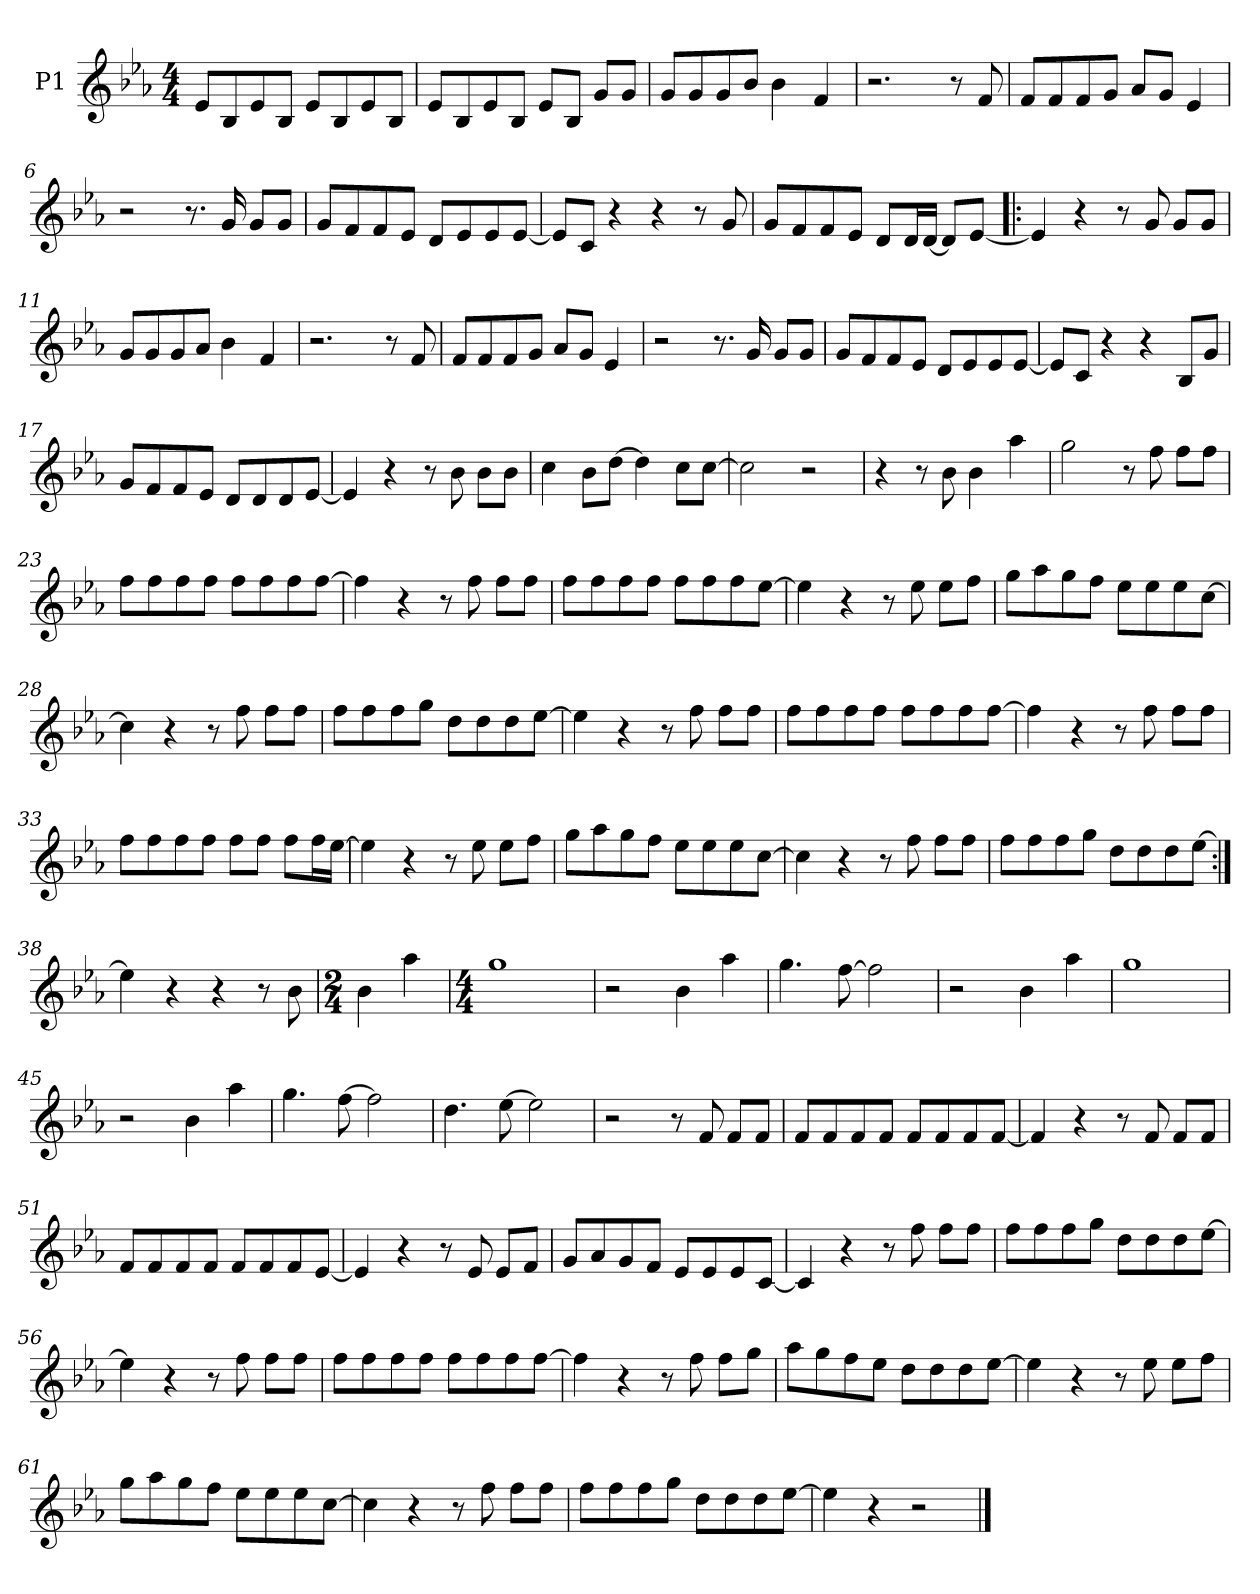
**kern
*part1
*staff1
*I"P1
*clefG2
*k[b-e-a-]
*E-:
*M4/4
*MM108
=1
8e-/L
8B-/
8e-/
8B-/J
8e-/L
8B-/
8e-/
8B-/J
=2
8e-/L
8B-/
8e-/
8B-/J
8e-/L
8B-/J
8g/L
8g/J
=3
8g/L
8g/
8g/
8b-/J
4b-\
4f/
=4
2.r
8r
8f/
=5
8f/L
8f/
8f/
8g/J
8a-/L
8g/J
4e-/
!!LO:LB:g=z
=6
2r
8.r
16g/
8g/L
8g/J
=7
8g/L
8f/
8f/
8e-/J
8d/L
8e-/
8e-/
[<8e-/J
=8
8e-/L]
8c/J
4r
4r
8r
8g/
=9
8g/L
8f/
8f/
8e-/J
8d/L
16d/L
[<16d/JJ
8d/L]
[<8e-/J
!!LO:LB:g=z
=10!|:
4e-/]
4r
8r
8g/
8g/L
8g/J
=11
8g/L
8g/
8g/
8a-/J
4b-\
4f/
=12
2.r
8r
8f/
=13
8f/L
8f/
8f/
8g/J
8a-/L
8g/J
4e-/
=14
2r
8.r
16g/
8g/L
8g/J
!!LO:LB:g=z
=15
8g/L
8f/
8f/
8e-/J
8d/L
8e-/
8e-/
[<8e-/J
=16
8e-/L]
8c/J
4r
4r
8B-/L
8g/J
=17
8g/L
8f/
8f/
8e-/J
8d/L
8d/
8d/
[<8e-/J
=18
4e-/]
4r
8r
8b-\
8b-\L
8b-\J
=19
4cc\
8b-\L
[>8dd\J
4dd\]
8cc\L
[>8cc\J
!!LO:LB:g=z
=20
2cc\]
2r
=21
4r
8r
8b-\
4b-\
4aa-\
=22
2gg\
8r
8ff\
8ff\L
8ff\J
=23
8ff\L
8ff\
8ff\
8ff\J
8ff\L
8ff\
8ff\
[>8ff\J
=24
4ff\]
4r
8r
8ff\
8ff\L
8ff\J
!!LO:LB:g=z
=25
8ff\L
8ff\
8ff\
8ff\J
8ff\L
8ff\
8ff\
[>8ee-\J
=26
4ee-\]
4r
8r
8ee-\
8ee-\L
8ff\J
=27
8gg\L
8aa-\
8gg\
8ff\J
8ee-\L
8ee-\
8ee-\
[>8cc\J
=28
4cc\]
4r
8r
8ff\
8ff\L
8ff\J
!!LO:LB:g=z
=29
8ff\L
8ff\
8ff\
8gg\J
8dd\L
8dd\
8dd\
[>8ee-\J
=30
4ee-\]
4r
8r
8ff\
8ff\L
8ff\J
=31
8ff\L
8ff\
8ff\
8ff\J
8ff\L
8ff\
8ff\
[>8ff\J
=32
4ff\]
4r
8r
8ff\
8ff\L
8ff\J
!!LO:LB:g=z
=33
8ff\L
8ff\
8ff\
8ff\J
8ff\L
8ff\J
8ff\L
16ff\L
[>16ee-\JJ
=34
4ee-\]
4r
8r
8ee-\
8ee-\L
8ff\J
=35
8gg\L
8aa-\
8gg\
8ff\J
8ee-\L
8ee-\
8ee-\
[>8cc\J
=36
4cc\]
4r
8r
8ff\
8ff\L
8ff\J
!!LO:LB:g=z
=37
8ff\L
8ff\
8ff\
8gg\J
8dd\L
8dd\
8dd\
[>8ee-\J
=38:|!
4ee-\]
4r
4r
8r
8b-\
=39
*M2/4
4b-\
4aa-\
=40
*M4/4
1gg
=41
2r
4b-\
4aa-\
=42
4.gg\
[>8ff\
2ff\]
!!LO:LB:g=z
=43
2r
4b-\
4aa-\
=44
1gg
=45
2r
4b-\
4aa-\
=46
4.gg\
[>8ff\
2ff\]
=47
4.dd\
[>8ee-\
2ee-\]
=48
2r
8r
8f/
8f/L
8f/J
!!LO:PB:g=z
=49
8f/L
8f/
8f/
8f/J
8f/L
8f/
8f/
[<8f/J
=50
4f/]
4r
8r
8f/
8f/L
8f/J
=51
8f/L
8f/
8f/
8f/J
8f/L
8f/
8f/
[<8e-/J
=52
4e-/]
4r
8r
8e-/
8e-/L
8f/J
!!LO:LB:g=z
=53
8g/L
8a-/
8g/
8f/J
8e-/L
8e-/
8e-/
[<8c/J
=54
4c/]
4r
8r
8ff\
8ff\L
8ff\J
=55
8ff\L
8ff\
8ff\
8gg\J
8dd\L
8dd\
8dd\
[>8ee-\J
=56
4ee-\]
4r
8r
8ff\
8ff\L
8ff\J
!!LO:LB:g=z
=57
8ff\L
8ff\
8ff\
8ff\J
8ff\L
8ff\
8ff\
[>8ff\J
=58
4ff\]
4r
8r
8ff\
8ff\L
8gg\J
=59
8aa-\L
8gg\
8ff\
8ee-\J
8dd\L
8dd\
8dd\
[>8ee-\J
=60
4ee-\]
4r
8r
8ee-\
8ee-\L
8ff\J
!!LO:LB:g=z
=61
8gg\L
8aa-\
8gg\
8ff\J
8ee-\L
8ee-\
8ee-\
[>8cc\J
=62
4cc\]
4r
8r
8ff\
8ff\L
8ff\J
=63
8ff\L
8ff\
8ff\
8gg\J
8dd\L
8dd\
8dd\
[>8ee-\J
=64
4ee-\]
4r
2r
==
*-
